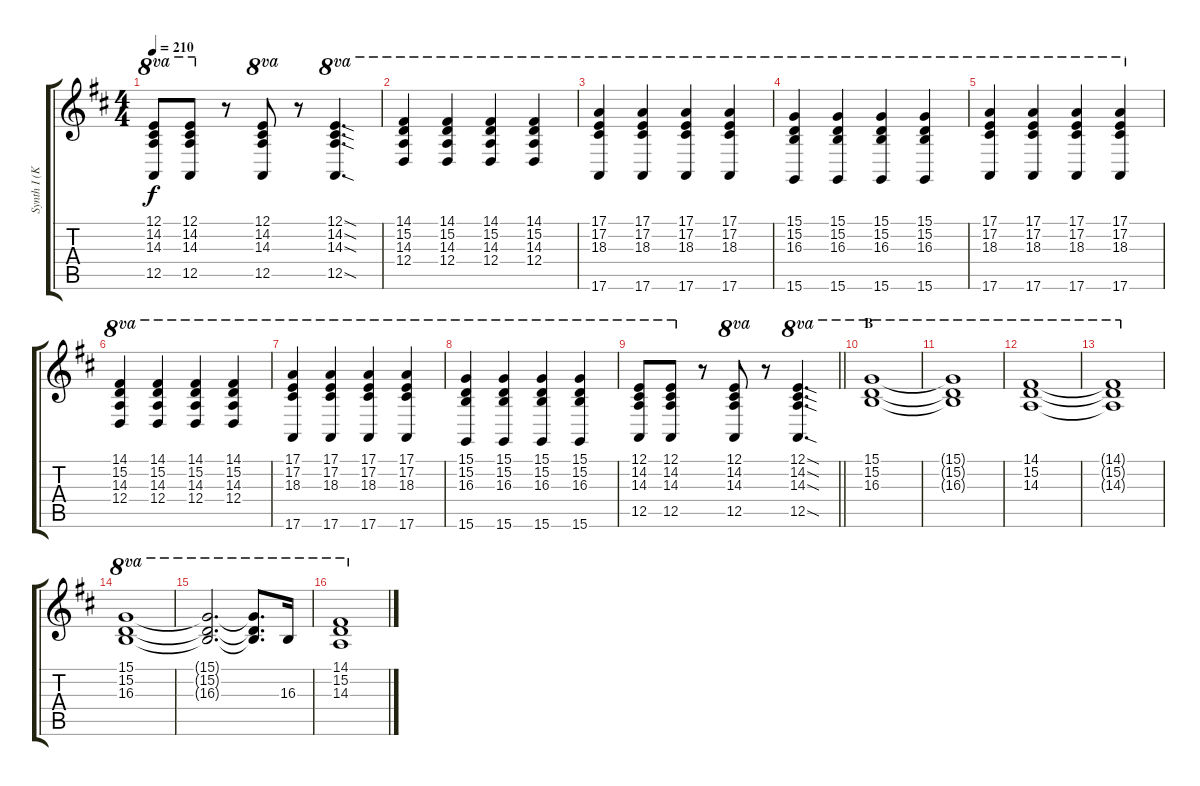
\track ("Synth I (Kotobuki Tsumugi)" "Synth I (K") {instrument drawbarorgan}
\staff {score tabs}
\tuning (E4 B3 G3 D3 A2 E2) {hide}
\ts (4 4)
\tempo 210
\clef g2
\ks d
(12.1 14.2 14.3 12.5).8{ot 8va dy f} (12.1 14.2 14.3 12.5).8{ot 8va} r.8 (12.1 14.2 14.3 12.5).8{ot 8va} r.8 (12.1{sod} 14.2{sod} 14.3{sod} 12.5{sod}).4{d ot 8va} |
(14.1 15.2 14.3 12.4).4{ot 8va} (14.1 15.2 14.3 12.4).4{ot 8va} (14.1 15.2 14.3 12.4).4{ot 8va} (14.1 15.2 14.3 12.4).4{ot 8va} |
(17.1 17.2 18.3 17.6).4{ot 8va} (17.1 17.2 18.3 17.6).4{ot 8va} (17.1 17.2 18.3 17.6).4{ot 8va} (17.1 17.2 18.3 17.6).4{ot 8va} |
(15.1 15.2 16.3 15.6).4{ot 8va} (15.1 15.2 16.3 15.6).4{ot 8va} (15.1 15.2 16.3 15.6).4{ot 8va} (15.1 15.2 16.3 15.6).4{ot 8va} |
(17.1 17.2 18.3 17.6).4{ot 8va} (17.1 17.2 18.3 17.6).4{ot 8va} (17.1 17.2 18.3 17.6).4{ot 8va} (17.1 17.2 18.3 17.6).4{ot 8va} |
(14.1 15.2 14.3 12.4).4{ot 8va} (14.1 15.2 14.3 12.4).4{ot 8va} (14.1 15.2 14.3 12.4).4{ot 8va} (14.1 15.2 14.3 12.4).4{ot 8va} |
(17.1 17.2 18.3 17.6).4{ot 8va} (17.1 17.2 18.3 17.6).4{ot 8va} (17.1 17.2 18.3 17.6).4{ot 8va} (17.1 17.2 18.3 17.6).4{ot 8va} |
(15.1 15.2 16.3 15.6).4{ot 8va} (15.1 15.2 16.3 15.6).4{ot 8va} (15.1 15.2 16.3 15.6).4{ot 8va} (15.1 15.2 16.3 15.6).4{ot 8va} |
\barLineRight lightlight
(12.1 14.2 14.3 12.5).8{ot 8va} (12.1 14.2 14.3 12.5).8{ot 8va} r.8 (12.1 14.2 14.3 12.5).8{ot 8va} r.8 (12.1{sod} 14.2{sod} 14.3{sod} 12.5{sod}).4{d ot 8va} |
\section ("" "B")
(15.1 15.2 16.3).1{ot 8va} |
(15.1{t} 15.2{t} 16.3{t}).1{ot 8va} |
(14.1 15.2 14.3).1{ot 8va} |
(14.1{t} 15.2{t} 14.3{t}).1{ot 8va} |
(15.1 15.2 16.3).1{ot 8va} |
(15.1{t} 15.2{t} 16.3{t}).2{d ot 8va} (15.1{t} 15.2{t} 16.3{t}).8{d ot 8va} 16.3.16{ot 8va} |
(14.1 15.2 14.3).1{ot 8va}
